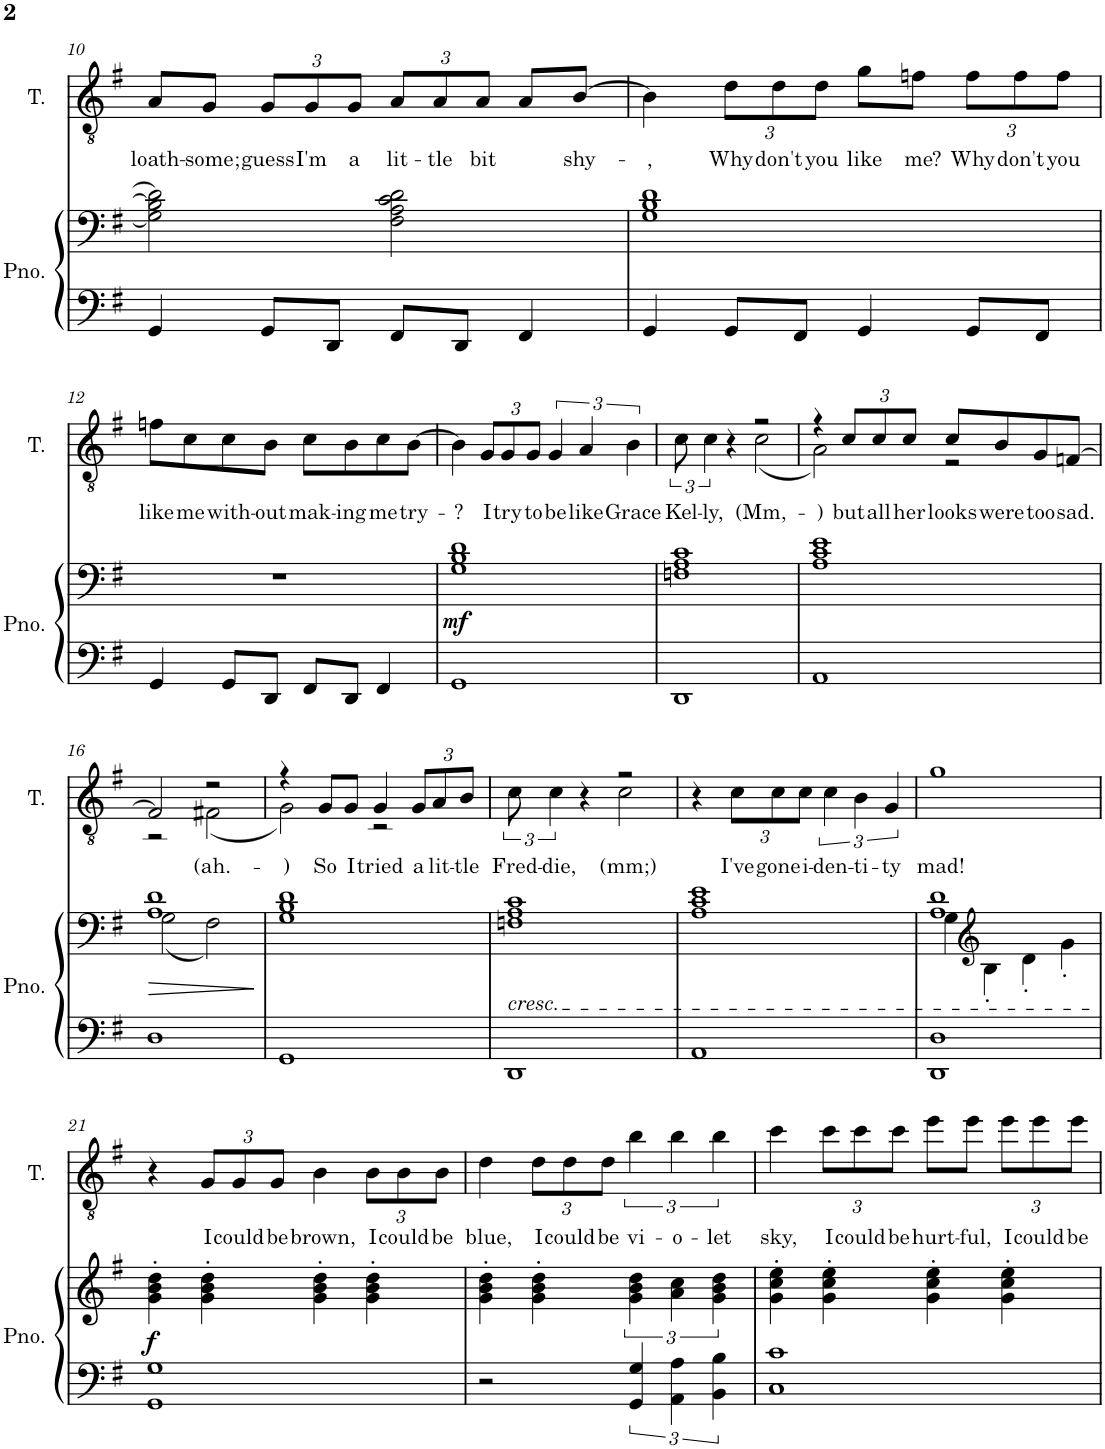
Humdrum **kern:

**kern	**kern	**dynam	**kern	**text
*part2	*part2	*part2	*part1	*part1
*staff3	*staff2	*staff2/3	*staff1	*staff1
*I"Piano	*	*	*I"Tenor	*
*I'Pno.	*	*	*I'T.	*
!!LO:PB:g=z
*clefF4	*clefF4	*	*clefGv2	*
*k[f#]	*k[f#]	*	*k[f#]	*
*M4/4	*M4/4	*	*M4/4	*
=10	=10	=10	=10	=10
!	!	!	!	!LO:LY:b
4GG/	2G\] 2B\] 2d\]	.	8A/L	loath-
!	!	!	!	!LO:LY:b
.	.	.	8G/J	-some;
*	*	*	*Xbrackettup	*
!	!	!	!	!LO:LY:b
8GG/L	.	.	12G/L	guess
!	!	!	!	!LO:LY:b
.	.	.	12G/	I'm
8DD/J	.	.	.	.
!	!	!	!	!LO:LY:b
.	.	.	12G/J	a
!	!	!	!	!LO:LY:b
8FF#/L	2F#\ 2A\ 2c\ 2d\	.	12A/L	lit-
!	!	!	!	!LO:LY:b
.	.	.	12A/	-tle
8DD/J	.	.	.	.
!	!	!	!	!LO:LY:b
.	.	.	12A/J	bit
4FF#/	.	.	8A/L	.
!	!	!	!	!LO:LY:b
.	.	.	[8B/J	shy-
=11	=11	=11	=11	=11
!	!	!	!	!LO:LY:b
4GG/	1G 1B 1d	.	4B\]	-,
!	!	!	!	!LO:LY:b
8GG/L	.	.	12d\L	Why
!	!	!	!	!LO:LY:b
.	.	.	12d\	don't
8FF#/J	.	.	.	.
!	!	!	!	!LO:LY:b
.	.	.	12d\J	you
!	!	!	!	!LO:LY:b
4GG/	.	.	8g\L	like
!	!	!	!	!LO:LY:b
.	.	.	8fn\J	me?
!	!	!	!	!LO:LY:b
8GG/L	.	.	12f\L	Why
!	!	!	!	!LO:LY:b
.	.	.	12f\	don't
8FF#/J	.	.	.	.
!	!	!	!	!LO:LY:b
.	.	.	12f\J	you
!!LO:LB:g=z
=12	=12	=12	=12	=12
!	!	!	!	!LO:LY:b
4GG/	1r	.	8fn\L	like
!	!	!	!	!LO:LY:b
.	.	.	8c\	me
!	!	!	!	!LO:LY:b
8GG/L	.	.	8c\	with-
!	!	!	!	!LO:LY:b
8DD/J	.	.	8B\J	-out
!	!	!	!	!LO:LY:b
8FF#/L	.	.	8c\L	mak-
!	!	!	!	!LO:LY:b
8DD/J	.	.	8B\	-ing
!	!	!	!	!LO:LY:b
4FF#/	.	.	8c\	me
!	!	!	!	!LO:LY:b
.	.	.	[8B\J	try-
=13	=13	=13	=13	=13
!	!	!LO:DY:b	!	!LO:LY:b
1GG	1G 1B 1d	mf	4B\]	-?
!	!	!	!	!LO:LY:b
.	.	.	12G/L	I
!	!	!	!	!LO:LY:b
.	.	.	12G/	try
!	!	!	!	!LO:LY:b
.	.	.	12G/J	to
*	*	*	*brackettup	*
!	!	!	!	!LO:LY:b
.	.	.	6G/	be
!	!	!	!	!LO:LY:b
.	.	.	6A/	like
!	!	!	!	!LO:LY:b
.	.	.	6B\	Grace
=14	=14	=14	=14	=14
!	!	!	!	!LO:LY:b
*	*	*	*^	*
1DD	1Fn 1A 1c	.	12c\	2ryy	Kel-
!	!	!	!	!	!LO:LY:b
.	.	.	6c\	.	-ly,
.	.	.	4r	.	.
!	!	!	!	!	!LO:LY:b
.	.	.	2r	(2c\	(Mm,-
=15	=15	=15	=15	=15	=15
!	!	!	!	!	!LO:LY:b
1AA	1A 1c 1e	.	4r	2A\)	-)
*	*	*	*Xbrackettup	*	*
!	!	!	!	!	!LO:LY:b
.	.	.	12c/L	.	but
!	!	!	!	!	!LO:LY:b
.	.	.	12c/	.	all
!	!	!	!	!	!LO:LY:b
.	.	.	12c/J	.	her
!	!	!	!	!	!LO:LY:b
.	.	.	8c/L	2r	looks
!	!	!	!	!	!LO:LY:b
.	.	.	8B/	.	were
!	!	!	!	!	!LO:LY:b
.	.	.	8G/	.	too
!	!	!	!	!	!LO:LY:b
.	.	.	[8Fn/J	.	sad.
!!LO:LB:g=z	!!
=16	=16	=16	=16	=16	=16
!	!	!LO:HP:b	!	!	!
*	*^	*	*	*	*
1D	1A 1d	(2G\	>	2F/]	2r	.
!	!	!	!	!	!	!LO:LY:b
.	.	2F#\)	.	2r	(2F#X\	(ah.-
*	*v	*v	*	*	*	*
*	*	*	*v	*v	*
.	.	]	.	.
=17	=17	=17	=17	=17
*	*	*	*^	*
!	!	!	!	!	!LO:LY:b
1GG	1G 1B 1d	.	4r	2G\)	-)
!	!	!	!	!	!LO:LY:b
.	.	.	8G/L	.	So
!	!	!	!	!	!LO:LY:b
.	.	.	8G/J	.	I
!	!	!	!	!	!LO:LY:b
.	.	.	4G/	2r	tried
!	!	!	!	!	!LO:LY:b
.	.	.	12G/L	.	a
!	!	!	!	!	!LO:LY:b
.	.	.	12A/	.	lit-
!	!	!	!	!	!LO:LY:b
.	.	.	12B/J	.	-tle
=18	=18	=18	=18	=18	=18
*	*	*	*brackettup	*	*
!	!LO:TX:b:i:t=cresc.	!	!	!	!
!	!	!	!	!	!LO:LY:b
1DD	1Fn 1A 1c	.	12c\	2ryy	Fred-
!	!	!	!	!	!LO:LY:b
.	.	.	6c\	.	-die,
.	.	.	4r	.	.
!	!	!	!	!	!LO:LY:b
.	.	.	2r	2c\	(mm;)
*	*	*	*v	*v	*
=19	=19	=19	=19	=19
1AA	1A 1c 1e	.	4r	.
*	*	*	*Xbrackettup	*
!	!	!	!	!LO:LY:b
.	.	.	12c\L	I've
!	!	!	!	!LO:LY:b
.	.	.	12c\	gone
!	!	!	!	!LO:LY:b
.	.	.	12c\J	i-
*	*	*	*brackettup	*
!	!	!	!	!LO:LY:b
.	.	.	6c\	-den-
!	!	!	!	!LO:LY:b
.	.	.	6B\	-ti-
!	!	!	!	!LO:LY:b
.	.	.	6G/	-ty
=20	=20	=20	=20	=20
*	*^	*	*	*
!	!	!	!	!	!LO:LY:b
1DD 1D	1A 1d	4G\	.	1g	mad!
*	*clefG2	*	*	*	*
.	.	4B'\	.	.	.
.	.	4d'\	.	.	.
.	.	4g'\	.	.	.
!!LO:LB:g=z
=21	=21	=21	=21	=21	=21
!	!	!	!LO:DY:b	!	!
*	*v	*v	*	*	*
1GG 1G	4g\' 4b\' 4dd\'	f	4r	.
*	*	*	*Xbrackettup	*
!	!	!	!	!LO:LY:b
.	4g\' 4b\' 4dd\'	.	12G/L	I
!	!	!	!	!LO:LY:b
.	.	.	12G/	could
!	!	!	!	!LO:LY:b
.	.	.	12G/J	be
!	!	!	!	!LO:LY:b
.	4g\' 4b\' 4dd\'	.	4B\	brown,
!	!	!	!	!LO:LY:b
.	4g\' 4b\' 4dd\'	.	12B\L	I
!	!	!	!	!LO:LY:b
.	.	.	12B\	could
!	!	!	!	!LO:LY:b
.	.	.	12B\J	be
=22	=22	=22	=22	=22
!	!	!	!	!LO:LY:b
2r	4g\' 4b\' 4dd\'	.	4d\	blue,
!	!	!	!	!LO:LY:b
.	4g\' 4b\' 4dd\'	.	12d\L	I
!	!	!	!	!LO:LY:b
.	.	.	12d\	could
!	!	!	!	!LO:LY:b
.	.	.	12d\J	be
*	*	*	*brackettup	*
!	!	!	!	!LO:LY:b
6GG/ 6G/	6g\ 6b\ 6dd\	.	6b\	vi-
!	!	!	!	!LO:LY:b
6AA\ 6A\	6a\ 6cc\	.	6b\	-o-
!	!	!	!	!LO:LY:b
6BB\ 6B\	6g\ 6b\ 6dd\	.	6b\	-let
=23	=23	=23	=23	=23
!	!	!	!	!LO:LY:b
1C 1c	4g\' 4cc\' 4ee\'	.	4cc\	sky,
*	*	*	*Xbrackettup	*
!	!	!	!	!LO:LY:b
.	4g\' 4cc\' 4ee\'	.	12cc\L	I
!	!	!	!	!LO:LY:b
.	.	.	12cc\	could
!	!	!	!	!LO:LY:b
.	.	.	12cc\J	be
!	!	!	!	!LO:LY:b
.	4g\' 4cc\' 4ee\'	.	8ee\L	hurt-
!	!	!	!	!LO:LY:b
.	.	.	8ee\J	-ful,
!	!	!	!	!LO:LY:b
.	4g\' 4cc\' 4ee\'	.	12ee\L	I
!	!	!	!	!LO:LY:b
.	.	.	12ee\	could
!	!	!	!	!LO:LY:b
.	.	.	12ee\J	be
=	=	=	=	=
*-	*-	*-	*-	*-
